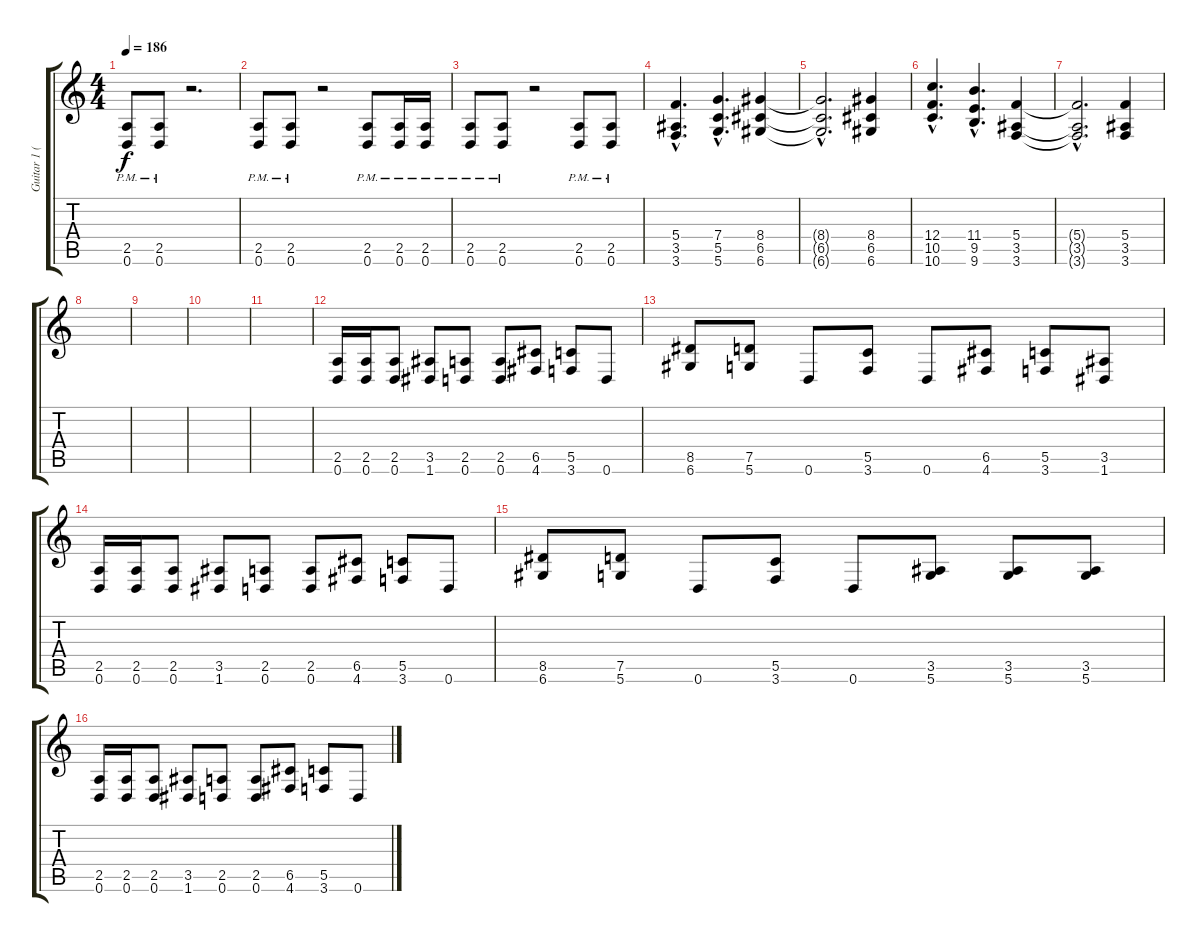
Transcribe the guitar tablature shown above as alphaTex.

\track ("Guitar 1 (Post)" "Guitar 1 (") {instrument distortionguitar}
\staff {score tabs}
\tuning (D4 A3 F3 C3 G2 D2) {hide}
\ts (4 4)
\tempo 186
\clef g2
\ks c
(2.5{pm} 0.6{pm}).8{dy f} (2.5{pm} 0.6{pm}).8 r.2{d} |
(2.5{pm} 0.6{pm}).8 (2.5{pm} 0.6{pm}).8 r.2 (2.5{pm} 0.6{pm}).8 (2.5{pm} 0.6{pm}).16 (2.5{pm} 0.6{pm}).16 |
(2.5{pm} 0.6{pm}).8 (2.5{pm} 0.6{pm}).8 r.2 (2.5{pm} 0.6{pm}).8 (2.5{pm} 0.6{pm}).8 |
(5.4{hac} 3.5{hac} 3.6{hac}).4{d} (7.4{hac} 5.5{hac} 5.6{hac}).4{d} (8.4 6.5 6.6).4 |
(8.4{hac t} 6.5{hac t} 6.6{hac t}).2{d} (8.4 6.5 6.6).4 |
(12.4{hac} 10.5{hac} 10.6{hac}).4{d} (11.4{hac} 9.5{hac} 9.6{hac}).4{d} (5.4 3.5 3.6).4 |
(5.4{hac t} 3.5{hac t} 3.6{hac t}).2{d} (5.4 3.5 3.6).4 |
|
|
|
|
(2.5 0.6).16 (2.5 0.6).16 (2.5 0.6).8 (3.5 1.6).8 (2.5 0.6).8 (2.5 0.6).8 (6.5 4.6).8 (5.5 3.6).8 0.6.8 |
(8.5 6.6).8 (7.5 5.6).8 0.6.8 (5.5 3.6).8 0.6.8 (6.5 4.6).8 (5.5 3.6).8 (3.5 1.6).8 |
(2.5 0.6).16 (2.5 0.6).16 (2.5 0.6).8 (3.5 1.6).8 (2.5 0.6).8 (2.5 0.6).8 (6.5 4.6).8 (5.5 3.6).8 0.6.8 |
(8.5 6.6).8 (7.5 5.6).8 0.6.8 (5.5 3.6).8 0.6.8 (3.5 5.6).8 (3.5 5.6).8 (3.5 5.6).8 |
(2.5 0.6).16 (2.5 0.6).16 (2.5 0.6).8 (3.5 1.6).8 (2.5 0.6).8 (2.5 0.6).8 (6.5 4.6).8 (5.5 3.6).8 0.6.8
